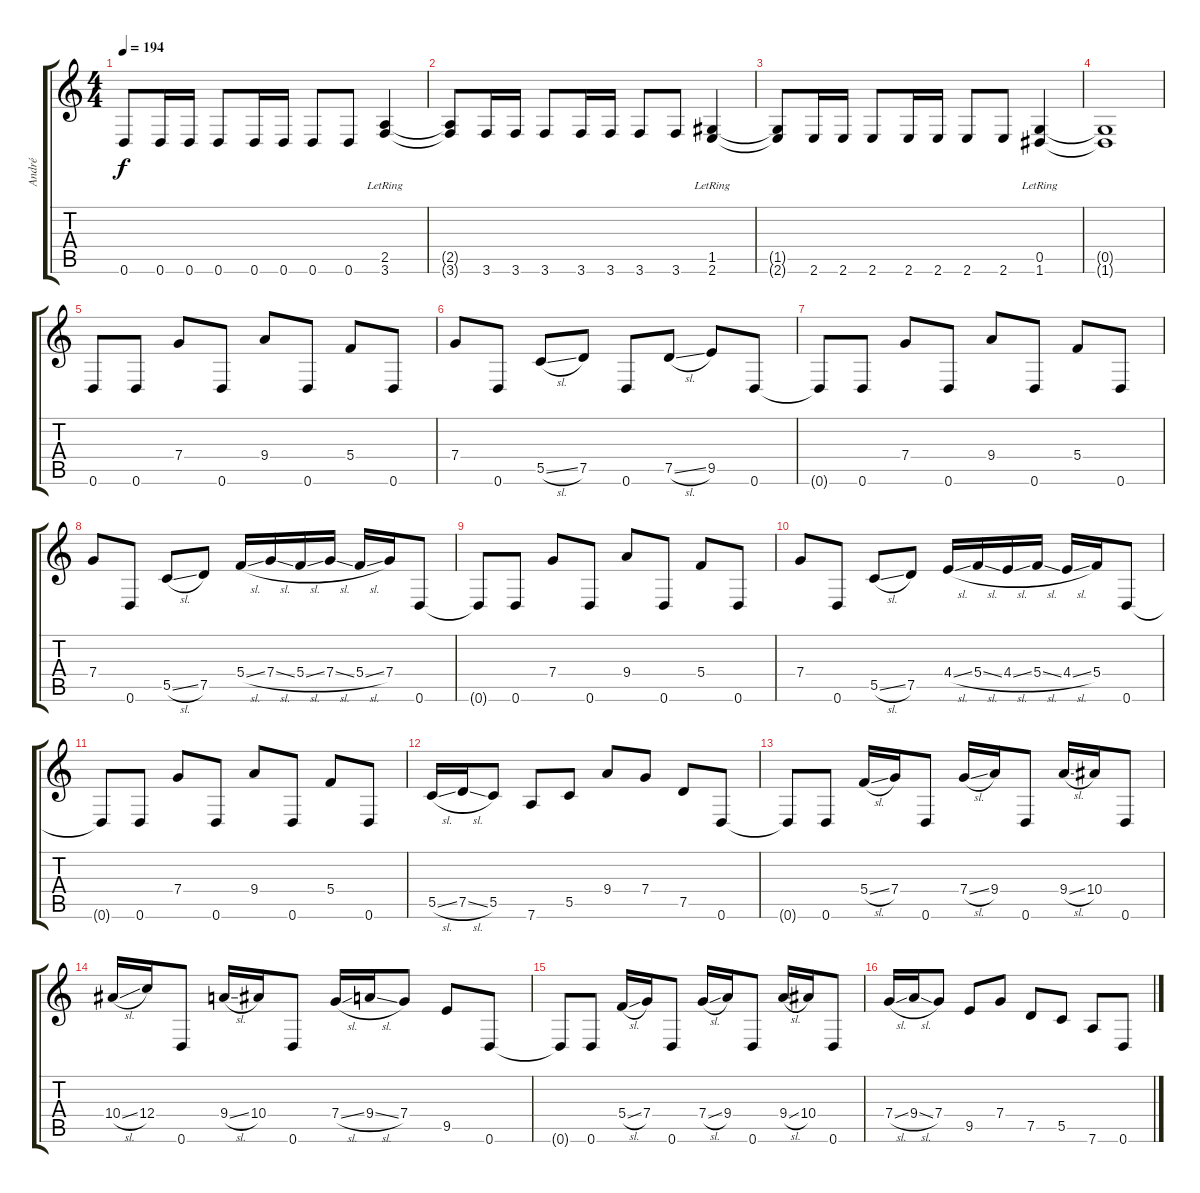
\track ("André" "André") {instrument distortionguitar}
\staff {score tabs}
\tuning (D4 A3 F3 C3 G2 D2) {hide}
\ts (4 4)
\tempo 194
\clef g2
\ks c
0.6{t}.8{dy f} 0.6.16 0.6.16 0.6.8 0.6.16 0.6.16 0.6.8 0.6.8 (2.5{lr} 3.6).4 |
(2.5{t} 3.6{t}).8 3.6.16 3.6.16 3.6.8 3.6.16 3.6.16 3.6.8 3.6.8 (1.5{lr} 2.6{lr}).4 |
(1.5{t} 2.6{t}).8 2.6.16 2.6.16 2.6.8 2.6.16 2.6.16 2.6.8 2.6.8 (0.5{lr} 1.6{lr}).4 |
(0.5{t} 1.6{t}).1 |
0.6.8 0.6.8 7.4.8 0.6.8 9.4.8 0.6.8 5.4.8 0.6.8 |
7.4.8 0.6.8 5.5{sl}.8 7.5.8 0.6.8 7.5{sl}.8 9.5.8 0.6.8 |
0.6{t}.8 0.6.8 7.4.8 0.6.8 9.4.8 0.6.8 5.4.8 0.6.8 |
7.4.8 0.6.8 5.5{sl}.8 7.5.8 5.4{sl}.16 7.4{sl}.16 5.4{sl}.16 7.4{sl}.16 5.4{sl}.16 7.4.16 0.6.8 |
0.6{t}.8 0.6.8 7.4.8 0.6.8 9.4.8 0.6.8 5.4.8 0.6.8 |
7.4.8 0.6.8 5.5{sl}.8 7.5.8 4.4{sl}.16 5.4{sl}.16 4.4{sl}.16 5.4{sl}.16 4.4{sl}.16 5.4.16 0.6.8 |
0.6{t}.8 0.6.8 7.4.8 0.6.8 9.4.8 0.6.8 5.4.8 0.6.8 |
5.5{sl}.16 7.5{sl}.16 5.5.8 7.6.8 5.5.8 9.4.8 7.4.8 7.5.8 0.6.8 |
0.6{t}.8 0.6.8 5.4{sl}.16 7.4.16 0.6.8 7.4{sl}.16 9.4.16 0.6.8 9.4{sl}.16 10.4.16 0.6.8 |
10.4{sl}.16 12.4.16 0.6.8 9.4{sl}.16 10.4.16 0.6.8 7.4{sl}.16 9.4{sl}.16 7.4.8 9.5.8 0.6.8 |
0.6{t}.8 0.6.8 5.4{sl}.16 7.4.16 0.6.8 7.4{sl}.16 9.4.16 0.6.8 9.4{sl}.16 10.4.16 0.6.8 |
7.4{sl}.16 9.4{sl}.16 7.4.8 9.5.8 7.4.8 7.5.8 5.5.8 7.6.8 0.6.8
